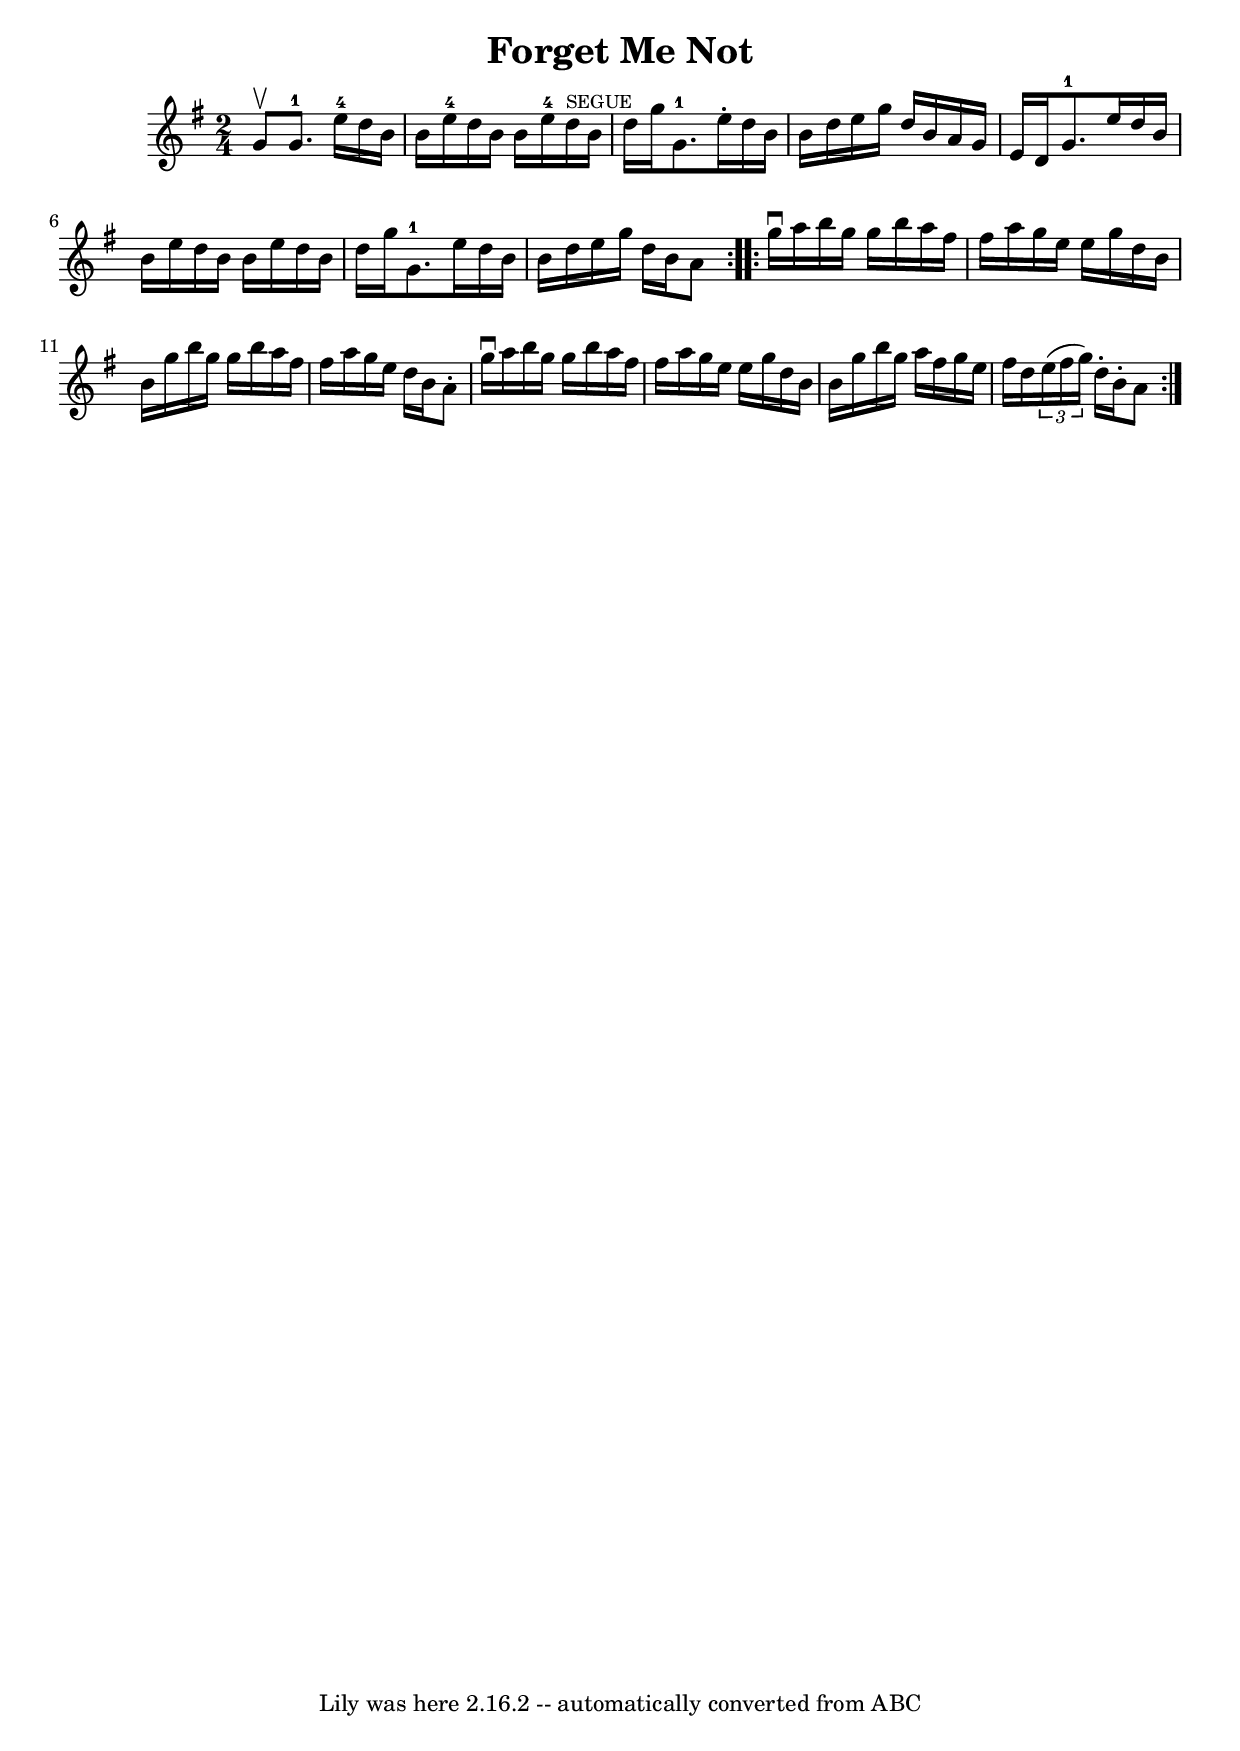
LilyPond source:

\version "2.7.40"
\include "Mammoth.ily"
\header {
	book = "Ryan's Mammoth Collection"
	crossRefNumber = "1"
	footnotes = "\\\\378"
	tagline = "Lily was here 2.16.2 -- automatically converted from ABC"
	title = "Forget Me Not"
}
voicedefault =  {
\set Score.defaultBarType = "empty"

\repeat volta 2 {
\time 2/4 \key g \major g'8^\upbow |
 g'8.-1 e''16-4   
d''16 b'16 b'16 e''16-4   |
 d''16 b'16 b'16 e''16 
-4 d''16^\segue b'16 d''16 g''16    |
 g'8.-1   
e''16 -. d''16 b'16 b'16 d''16    |
 e''16 g''16 d''16 
 b'16 a'16 g'16 e'16 d'16    |
 g'8.-1 e''16    
d''16 b'16 b'16 e''16    |
 d''16 b'16 b'16 e''16    
d''16 b'16 d''16 g''16    |
 g'8.-1 e''16 d''16    
b'16 b'16 d''16    |
 e''16 g''16 d''16 b'16 a'8  }   
  \repeat volta 2 { g''16^\downbow a''16  |
 b''16 g''16    
g''16 b''16 a''16 fis''16 fis''16 a''16    |
 g''16    
e''16 e''16 g''16 d''16 b'16 b'16 g''16    |
 b''16   
 g''16 g''16 b''16 a''16 fis''16 fis''16 a''16    |
   
g''16 e''16 d''16 b'16 a'8 -. g''16^\downbow a''16    |
 
 b''16 g''16 g''16 b''16 a''16 fis''16 fis''16 a''16    
|
 g''16 e''16 e''16 g''16 d''16 b'16 b'16 g''16   
 |
 b''16 g''16 a''16 fis''16 g''16 e''16 fis''16    
d''16    |
   \times 2/3 { e''16 (fis''16 g''16) } d''16 -.  
 b'16 -. a'8  }   
}

\score{
    <<

	\context Staff="default"
	{
	    \voicedefault 
	}

    >>
	\layout {
	}
	\midi {}
}
